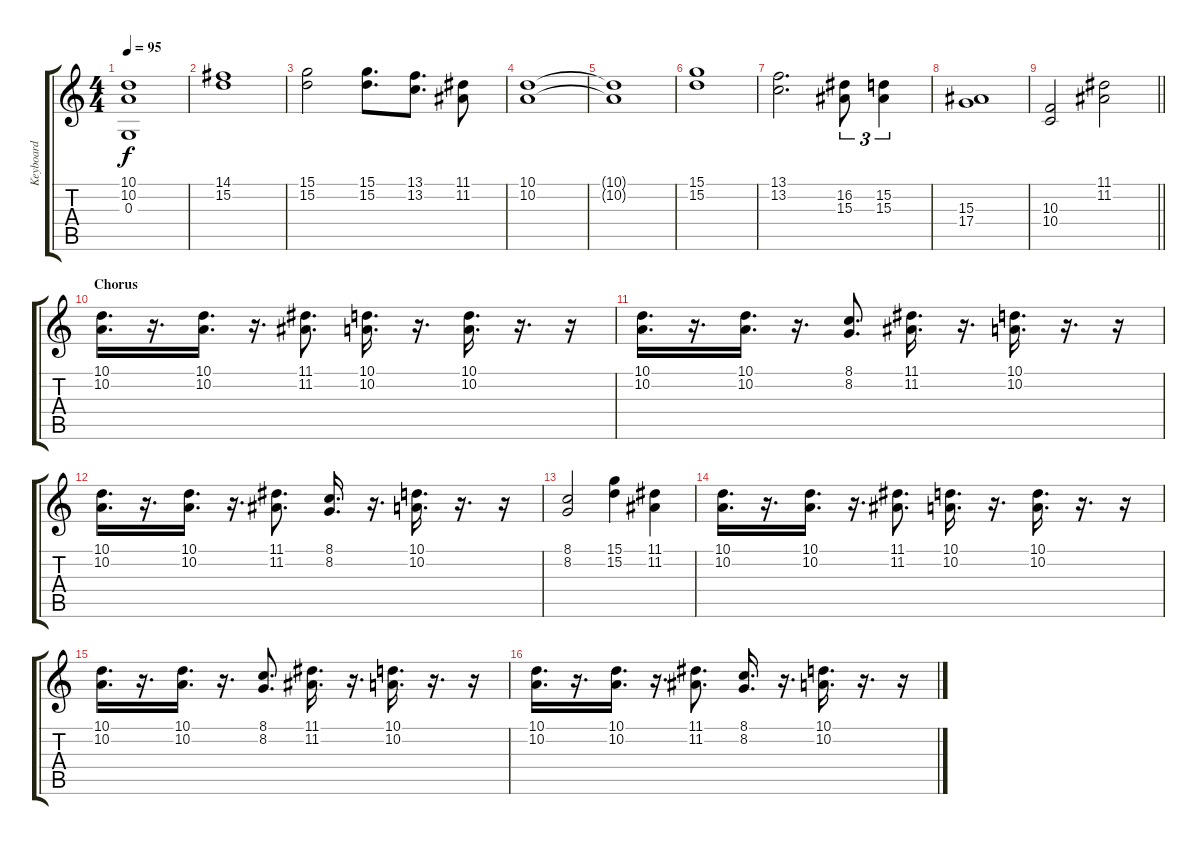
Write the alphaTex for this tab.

\track ("Keyboard" "Keyboard") {instrument stringensemble1}
\staff {score tabs}
\tuning (E4 B3 G3 D3 A2 E2) {hide}
\ts (4 4)
\tempo 95
\clef g2
\ks c
(10.1{t} 10.2{t} 0.3).1{dy f} |
(14.1 15.2).1 |
(15.1 15.2).2 (15.1 15.2).8{d} (13.1 13.2).8{d} (11.1 11.2).8 |
(10.1 10.2).1 |
(10.1{t} 10.2{t}).1 |
(15.1 15.2).1 |
(13.1 13.2).2{d} (16.2 15.3).8{tu (3 2)} (15.2 15.3).4{tu (3 2)} |
(15.3 17.4).1 |
\barLineRight lightlight
(10.3 10.4).2 (11.1 11.2).2 |
\section ("" "Chorus")
(10.1 10.2).16{d} r.16{d} (10.1 10.2).16{d} r.16{d} (11.1 11.2).8{d} (10.1 10.2).16{d} r.16{d} (10.1 10.2).16{d} r.16{d} r.16 |
(10.1 10.2).16{d} r.16{d} (10.1 10.2).16{d} r.16{d} (8.1 8.2).8{d} (11.1 11.2).16{d} r.16{d} (10.1 10.2).16{d} r.16{d} r.16 |
(10.1 10.2).16{d} r.16{d} (10.1 10.2).16{d} r.16{d} (11.1 11.2).8{d} (8.1 8.2).16{d} r.16{d} (10.1 10.2).16{d} r.16{d} r.16 |
(8.1 8.2).2 (15.1 15.2).4 (11.1 11.2).4 |
(10.1 10.2).16{d} r.16{d} (10.1 10.2).16{d} r.16{d} (11.1 11.2).8{d} (10.1 10.2).16{d} r.16{d} (10.1 10.2).16{d} r.16{d} r.16 |
(10.1 10.2).16{d} r.16{d} (10.1 10.2).16{d} r.16{d} (8.1 8.2).8{d} (11.1 11.2).16{d} r.16{d} (10.1 10.2).16{d} r.16{d} r.16 |
(10.1 10.2).16{d} r.16{d} (10.1 10.2).16{d} r.16{d} (11.1 11.2).8{d} (8.1 8.2).16{d} r.16{d} (10.1 10.2).16{d} r.16{d} r.16
